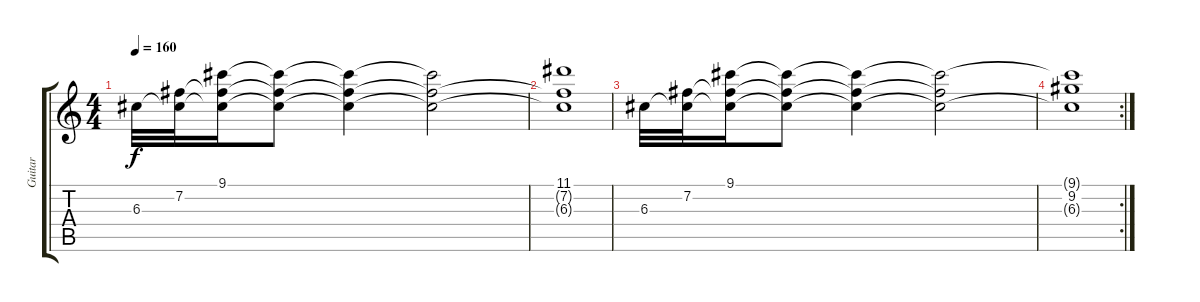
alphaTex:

\track ("Guitar" "Guitar") {instrument acousticguitarnylon}
\staff {score tabs}
\tuning (E4 B3 G3 D3 A2 E2) {hide}
\ts (4 4)
\tempo 160
\clef g2
\ks c
6.3.32{dy f} (7.2 6.3{t}).32 (9.1 7.2{t} 6.3{t}).16 (9.1{t} 7.2{t} 6.3{t}).8 (9.1{t} 7.2{t} 6.3{t}).4 (9.1{t} 7.2{t} 6.3{t}).2 |
(11.1 7.2{t} 6.3{t}).1 |
6.3.32 (7.2 6.3{t}).32 (9.1 7.2{t} 6.3{t}).16 (9.1{t} 7.2{t} 6.3{t}).8 (9.1{t} 7.2{t} 6.3{t}).4 (9.1{t} 7.2{t} 6.3{t}).2 |
\rc 2
(9.1{t} 9.2 6.3{t}).1
